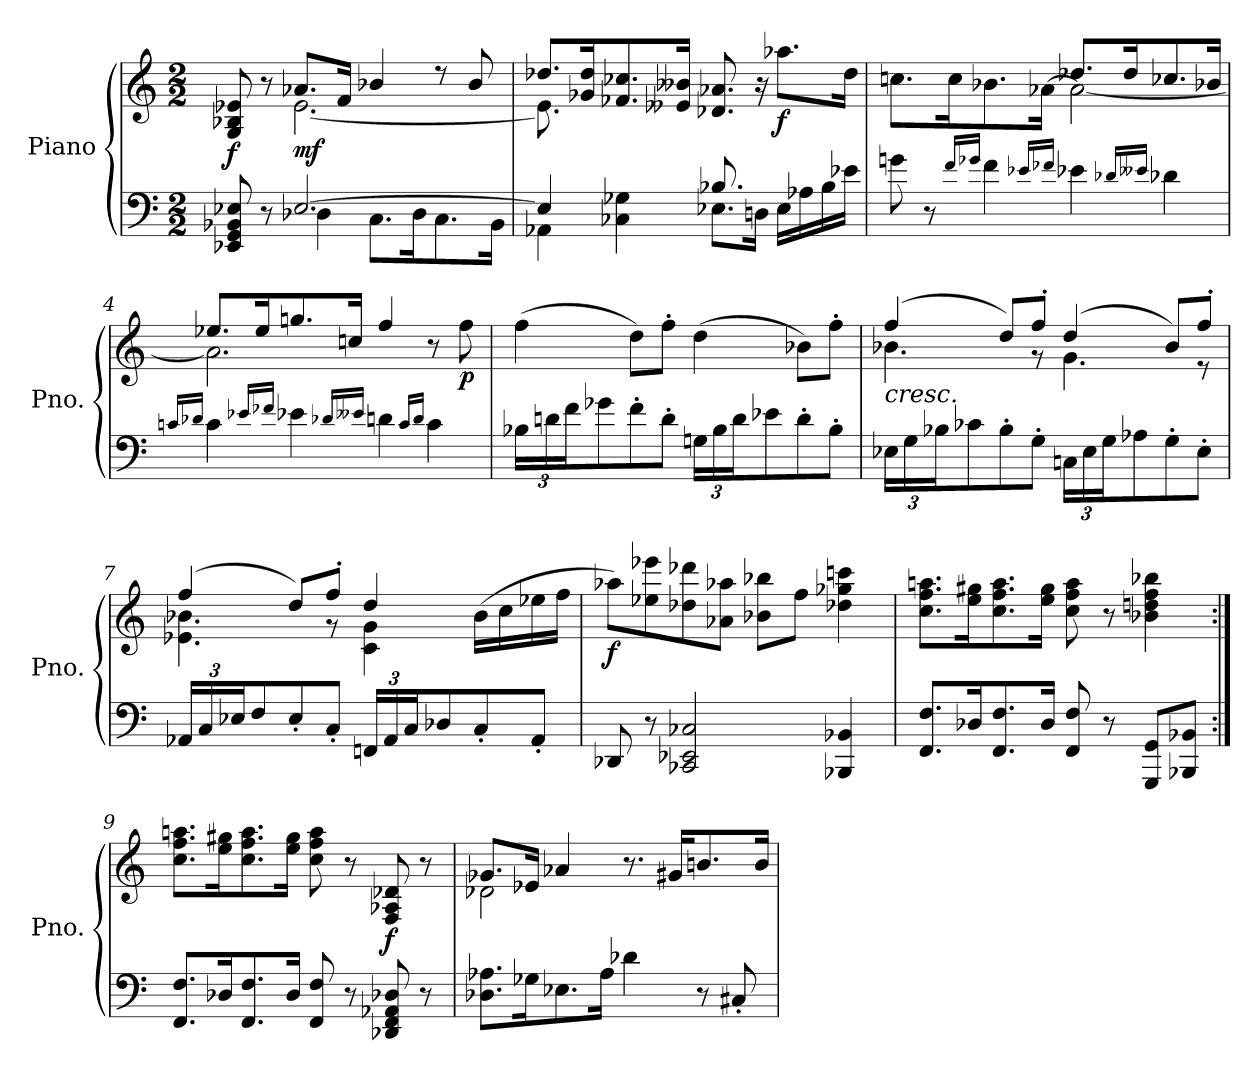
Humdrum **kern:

**kern	**kern	**dynam
*part1	*part1	*part1
*staff2	*staff1	*staff1/2
*I"Piano	*	*
*I'Pno.	*	*
*clefF4	*clefG2	*
*k[]	*k[]	*
*M2/2	*M2/2	*
*MM132	*MM132	*
=1	=1	=1
*^	*^	*
!	!	!	!	!LO:DY:b
8EE-X/ 8GG/ 8BB-X/ 8E-X/	4ryy	8G/ 8B-X/ 8e-X/	4ryy	f
8r	.	8r	.	.
!	!	!	!	!LO:DY:b
[2.E-/	4D-X\	8.a-X/L	[2.e-\	mf
.	.	16f/Jk	.	.
.	8.C\L	4b-X/	.	.
.	16D-\K	.	.	.
.	8.C\	8r	.	.
.	.	8b-/	.	.
.	16BB-\Jk	.	.	.
=2	=2	=2	=2	=2
4E-/]	4AA-X\	8.dd-X/L	8.e-\]	.
.	.	16g-X/ 16dd-/K	2ryy	.
4C-X\ 4G-X\	4ryy	8.f-X/ 8.cc-X/	.	.
.	.	16e--X/ 16b--X/Jk	.	.
8.B-X/	8.E-X\L	8.d-X/ 8.a-X/	.	.
16ryy	16Dn\Jk	16r	4ryy	.
!	!	!	!	!LO:DY:b
16E-\LL	4ryy	8.aa-X\L	.	f
16A-X\	.	.	.	.
16B-\	.	.	.	.
16e-X\JJ	.	16dd-\Jk	16ryy	.
*v	*v	*	*	*
=3	=3	=3	=3
8gn\	8.ccn\L	2ryy	.
8r	.	.	.
.	16cc\K	.	.
16qf/LL	.	.	.
16qg-X/JJ	.	.	.
4f\	8.b-X\	.	.
.	[16a-X\Jk	.	.
16qe-X/LL	.	.	.
16qf-X/JJ	.	.	.
4e-\	8.dd-X/L	2a-\_	.
.	16dd-/K	.	.
16qd-X/LL	.	.	.
16qe--X/JJ	.	.	.
4d-\	8.cc-X/	.	.
.	16b-X/Jk	.	.
!!LO:LB:g=z	!!
=4	=4	=4	=4
16qcn/LL	.	.	.
16qd-X/JJ	.	.	.
4c\	8.ee-X/L	2.a-\]	.
.	16ee-/K	.	.
16qe-X/LL	.	.	.
16qf-X/JJ	.	.	.
4e-\	8.ggn/	.	.
.	16ccn/Jk	.	.
16qd-X/LL	.	.	.
16qe--X/JJ	.	.	.
4dn\	4ff/	.	.
16qc/LL	.	.	.
16qd/JJ	.	.	.
4c\	8r	4ryy	.
!	!	!	!LO:DY:b
.	8ff\	.	p
*	*v	*v	*
=5	=5	=5
*Xbrackettup	*	*
24B-X\LL	(>4ff\	.
24dn\	.	.
24f\J	.	.
8g-X\	.	.
8f'\	8dd\L)	.
8d'\J	8ff'\J	.
24Gn\LL	(>4dd\	.
24B-\	.	.
24d\J	.	.
8e-X\	.	.
8d'\	8b-X\L)	.
8B-'\J	8ff'\J	.
=6	=6	=6
*	*^	*
!	!LO:TX:b:i:t=cresc.	!	!
24E-X\LL	(>4ff/	4.b-X\	.
24G\	.	.	.
24B-X\J	.	.	.
8c-X\	.	.	.
8B-'\	8dd/L)	.	.
8G'\J	8ff'/J	8r	.
24Cn\LL	(>4dd/	4.g\	.
24E-\	.	.	.
24G\J	.	.	.
8A-X\	.	.	.
8G'\	8b-/L)	.	.
8E-'\J	8ff'/J	8r	.
!!LO:LB:g=z	!!
=7	=7	=7	=7
24AA-X/LL	(>4ff/	4.e-X\ 4.b-X\	.
24C/	.	.	.
24E-X/J	.	.	.
8F/	.	.	.
8E-'/	8dd/L)	.	.
8C'/J	8ff'/J	8r	.
24FFn/LL	4dd/	4c\ 4g\	.
24AA-/	.	.	.
24C/J	.	.	.
8D-X/	.	.	.
8C'/	(>16b-\LL	4ryy	.
.	16cc\	.	.
8AA-'/J	16ee-X\	.	.
.	16ff\JJ	.	.
*	*v	*v	*
=8	=8	=8
!	!	!LO:DY:b
8DD-X/	8aa-X\L)	f
8r	8ee-X\ 8eee-X\	.
2CC-X/ 2EE-X/ 2C-X/	8dd-X\ 8ddd-X\	.
.	8a-X\ 8aa-X\J	.
.	8b-X\ 8bb-X\L	.
.	8ff\J	.
4BBB-X/ 4BB-X/	4dd-X\ 4gg-X\ 4cccn\	.
=9	=9	=9
8.FF/ 8.F/L	8.cc\ 8.ff\ 8.aan\L	.
16D-X/K	16ee\ 16gg#X\K	.
8.FF/ 8.F/	8.cc\ 8.ff\ 8.aa\	.
16D-/Jk	16ee\ 16gg#\Jk	.
8FF/ 8F/	8cc\ 8ff\ 8aa\	.
8r	8r	.
8GGG/ 8GG/L	4b-X\ 4ddn\ 4ff\ 4bb-X\	.
8BBB-X/ 8BB-X/J	.	.
=9X1:|!	=9X1:|!	=9X1:|!
8.FF/ 8.F/L	8.cc\ 8.ff\ 8.aan\L	.
16D-X/K	16ee\ 16gg#X\K	.
8.FF/ 8.F/	8.cc\ 8.ff\ 8.aa\	.
16D-/Jk	16ee\ 16gg#\Jk	.
8FF/ 8F/	8cc\ 8ff\ 8aa\	.
8r	8r	.
!	!	!LO:DY:b
8DD-X/ 8FF/ 8AA-X/ 8D-X/	8F/ 8A-X/ 8d-X/	f
8r	8r	.
!!LO:LB:g=z
=10	=10	=10
*	*^	*
8.D-X\ 8.A-X\L	8.g-X/L	2d-X\	.
16G-X\K	16e-X/Jk	.	.
8.E-X\	4a-X/	.	.
16A-\Jk	.	.	.
4d-X\	8.r	2ryy	.
.	16g#X/KL	.	.
8r	8.bn/	.	.
8C#X'/	.	.	.
.	16b/Jk	.	.
*	*v	*v	*
=	=	=
*-	*-	*-
